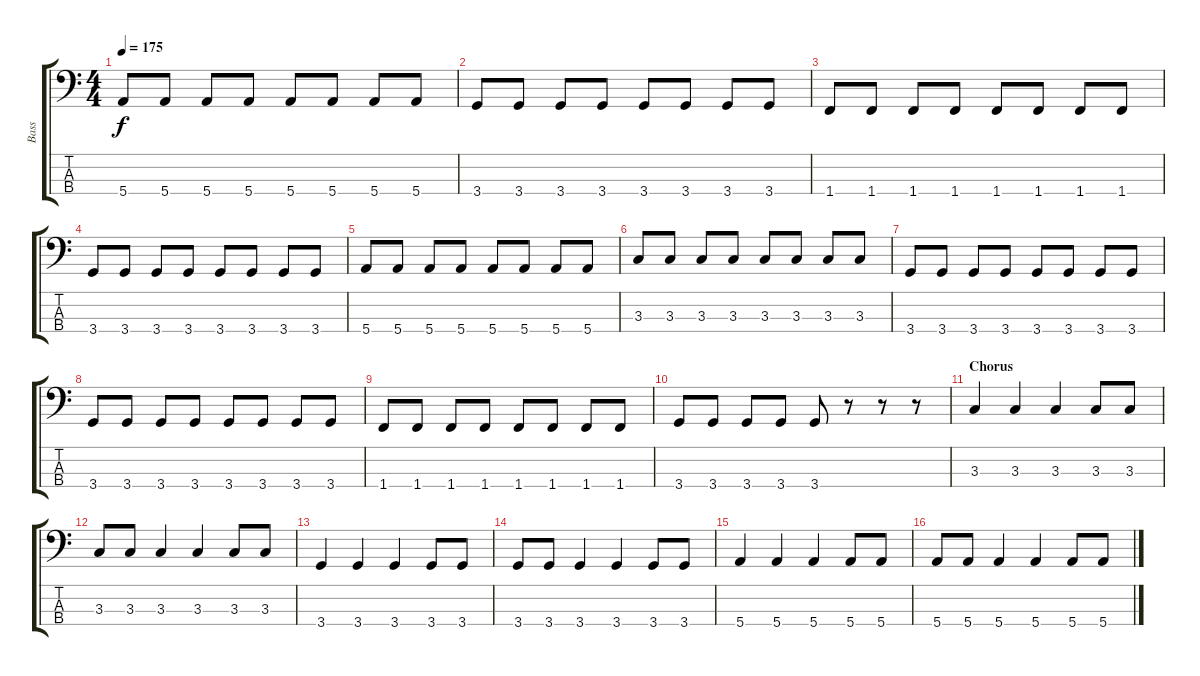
\track ("Bass" "Bass") {instrument electricbassfinger}
\staff {score tabs}
\tuning (G2 D2 A1 E1) {hide}
\ts (4 4)
\tempo 175
\clef f4
\ks c
5.4.8{dy f} 5.4.8 5.4.8 5.4.8 5.4.8 5.4.8 5.4.8 5.4.8 |
3.4.8 3.4.8 3.4.8 3.4.8 3.4.8 3.4.8 3.4.8 3.4.8 |
1.4.8 1.4.8 1.4.8 1.4.8 1.4.8 1.4.8 1.4.8 1.4.8 |
3.4.8 3.4.8 3.4.8 3.4.8 3.4.8 3.4.8 3.4.8 3.4.8 |
5.4.8 5.4.8 5.4.8 5.4.8 5.4.8 5.4.8 5.4.8 5.4.8 |
3.3.8 3.3.8 3.3.8 3.3.8 3.3.8 3.3.8 3.3.8 3.3.8 |
3.4.8 3.4.8 3.4.8 3.4.8 3.4.8 3.4.8 3.4.8 3.4.8 |
3.4.8 3.4.8 3.4.8 3.4.8 3.4.8 3.4.8 3.4.8 3.4.8 |
1.4.8 1.4.8 1.4.8 1.4.8 1.4.8 1.4.8 1.4.8 1.4.8 |
3.4.8 3.4.8 3.4.8 3.4.8 3.4.8 r.8 r.8 r.8 |
\section ("" "Chorus")
3.3.4 3.3.4 3.3.4 3.3.8 3.3.8 |
3.3.8 3.3.8 3.3.4 3.3.4 3.3.8 3.3.8 |
3.4.4 3.4.4 3.4.4 3.4.8 3.4.8 |
3.4.8 3.4.8 3.4.4 3.4.4 3.4.8 3.4.8 |
5.4.4 5.4.4 5.4.4 5.4.8 5.4.8 |
5.4.8 5.4.8 5.4.4 5.4.4 5.4.8 5.4.8
